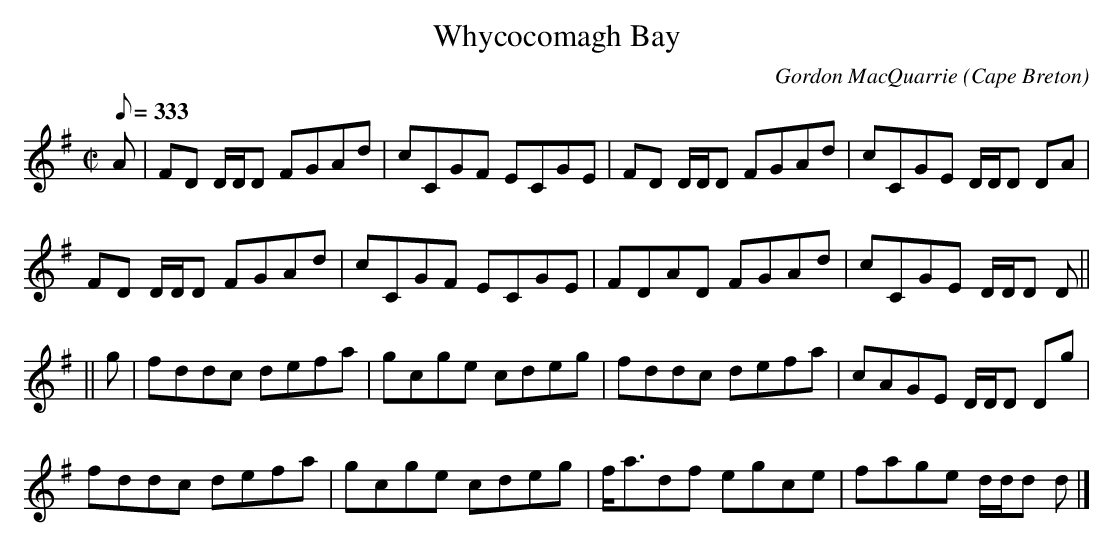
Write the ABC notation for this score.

X:1
T:Whycocomagh Bay
C:Gordon MacQuarrie
O:Cape Breton
L:1/8
M:C|
Q:333
K:Dmix
A|FD D/D/D FGAd|cCGF ECGE|FD D/D/D FGAd|cCGE D/D/D DA|
FD D/D/D FGAd|cCGF ECGE|FDAD FGAd|cCGE D/D/D D||
||g|fddc defa|gcge cdeg|fddc defa|cAGE D/D/D Dg|
fddc defa|gcge cdeg|f<adf egce|fage d/d/d d|]
